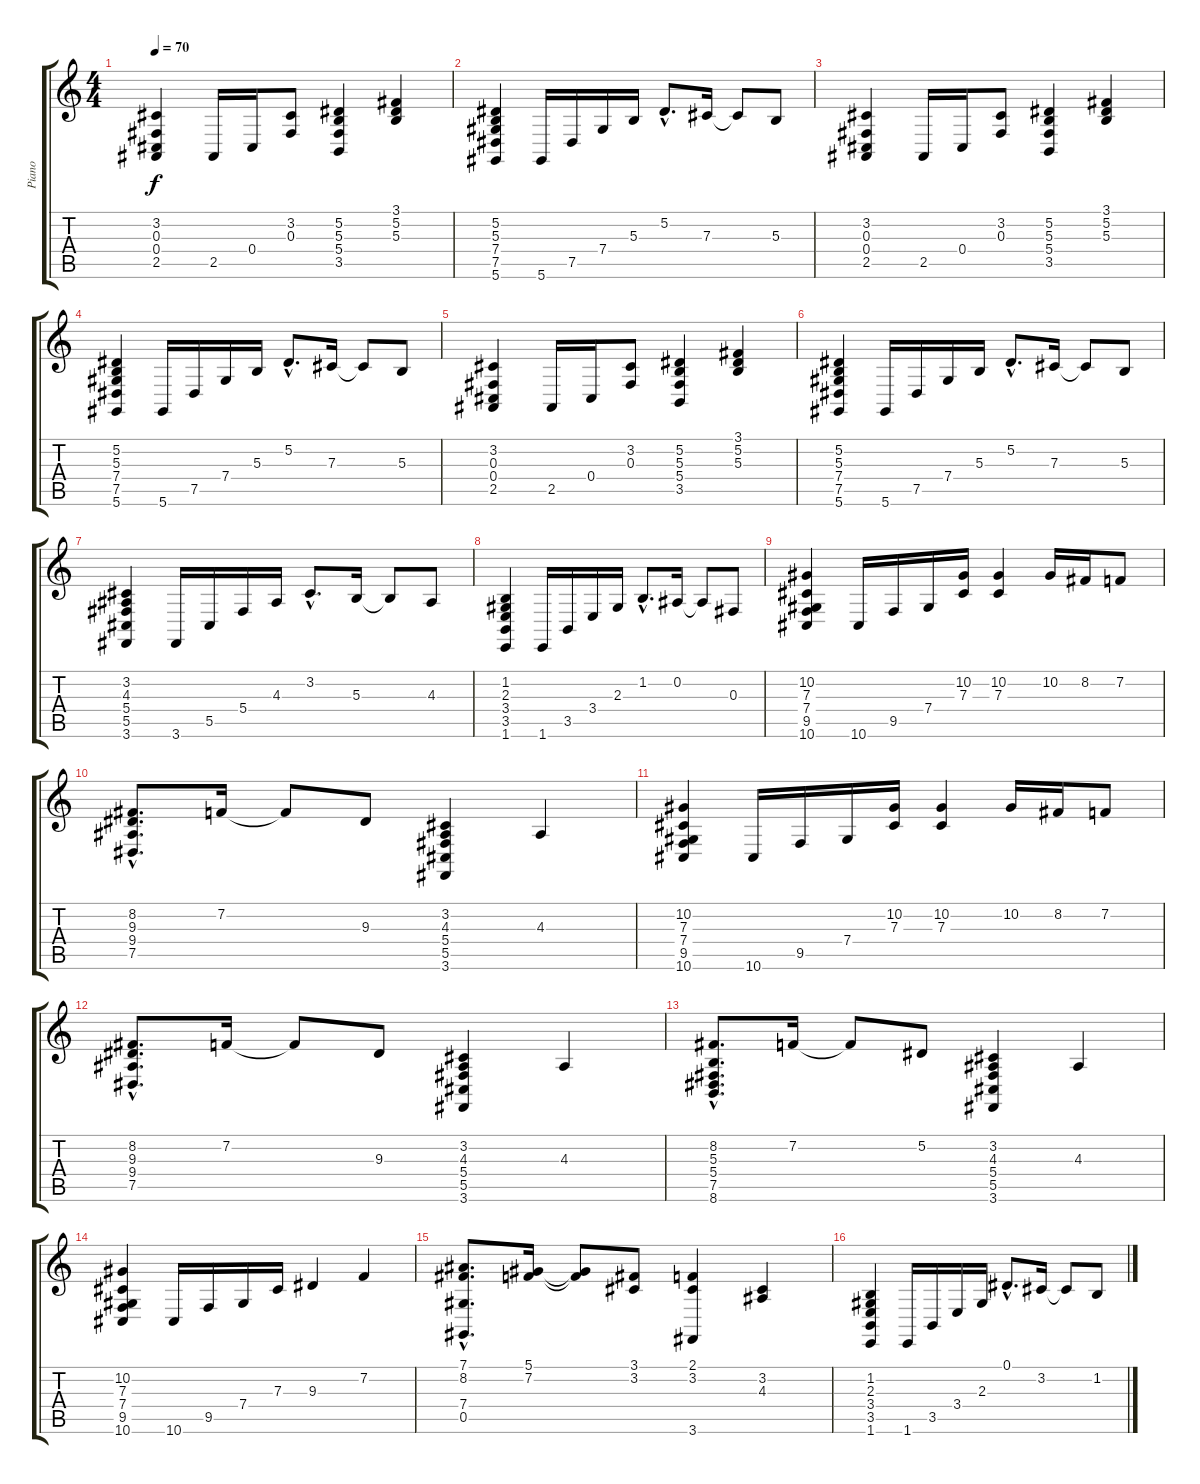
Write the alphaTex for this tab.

\track ("Piano" "Piano") {instrument acousticgrandpiano}
\staff {score tabs}
\tuning (Eb4 Bb3 Gb3 Db3 Ab2 Eb2) {hide}
\ts (4 4)
\tempo 70
\clef g2
\ks c
(3.2 0.3 0.4 2.5).4{dy f} 2.5.16 0.4.16 (3.2 0.3).8 (5.2 5.3 5.4 3.5).4 (3.1 5.2 5.3).4 |
(5.2 5.3 7.4 7.5 5.6).4 5.6.16 7.5.16 7.4.16 5.3.16 5.2{hac}.8{d} 7.3.16 7.3{t}.8 5.3.8 |
(3.2 0.3 0.4 2.5).4 2.5.16 0.4.16 (3.2 0.3).8 (5.2 5.3 5.4 3.5).4 (3.1 5.2 5.3).4 |
(5.2 5.3 7.4 7.5 5.6).4 5.6.16 7.5.16 7.4.16 5.3.16 5.2{hac}.8{d} 7.3.16 7.3{t}.8 5.3.8 |
(3.2 0.3 0.4 2.5).4 2.5.16 0.4.16 (3.2 0.3).8 (5.2 5.3 5.4 3.5).4 (3.1 5.2 5.3).4 |
(5.2 5.3 7.4 7.5 5.6).4 5.6.16 7.5.16 7.4.16 5.3.16 5.2{hac}.8{d} 7.3.16 7.3{t}.8 5.3.8 |
(3.2 4.3 5.4 5.5 3.6).4 3.6.16 5.5.16 5.4.16 4.3.16 3.2{hac}.8{d} 5.3.16 5.3{t}.8 4.3.8 |
(1.2 2.3 3.4 3.5 1.6).4 1.6.16 3.5.16 3.4.16 2.3.16 1.2{hac}.8{d} 0.2.16 0.2{t}.8 0.3.8 |
(10.2 7.3 7.4 9.5 10.6).4 10.6.16 9.5.16 7.4.16 (10.2 7.3).16 (10.2 7.3).4 10.2.16 8.2.16 7.2.8 |
(8.2{hac} 9.3{hac} 9.4{hac} 7.5{hac}).8{d} 7.2.16 7.2{t}.8 9.3.8 (3.2 4.3 5.4 5.5 3.6).4 4.3.4 |
(10.2 7.3 7.4 9.5 10.6).4 10.6.16 9.5.16 7.4.16 (10.2 7.3).16 (10.2 7.3).4 10.2.16 8.2.16 7.2.8 |
(8.2{hac} 9.3{hac} 9.4{hac} 7.5{hac}).8{d} 7.2.16 7.2{t}.8 9.3.8 (3.2 4.3 5.4 5.5 3.6).4 4.3.4 |
(8.2{hac} 5.3{hac} 5.4{hac} 7.5{hac} 8.6{hac}).8{d} 7.2.16 7.2{t}.8 5.2.8 (3.2 4.3 5.4 5.5 3.6).4 4.3.4 |
(10.2 7.3 7.4 9.5 10.6).4 10.6.16 9.5.16 7.4.16 7.3.16 9.3.4 7.2.4 |
(7.1{hac} 8.2{hac} 7.4{hac} 0.5{hac}).8{d} (5.1 7.2).16 (5.1{t} 7.2{t}).8 (3.1 3.2).8 (2.1 3.2 3.6).4 (3.2 4.3).4 |
(1.2 2.3 3.4 3.5 1.6).4 1.6.16 3.5.16 3.4.16 2.3.16 0.1{hac}.8{d} 3.2.16 3.2{t}.8 1.2.8
